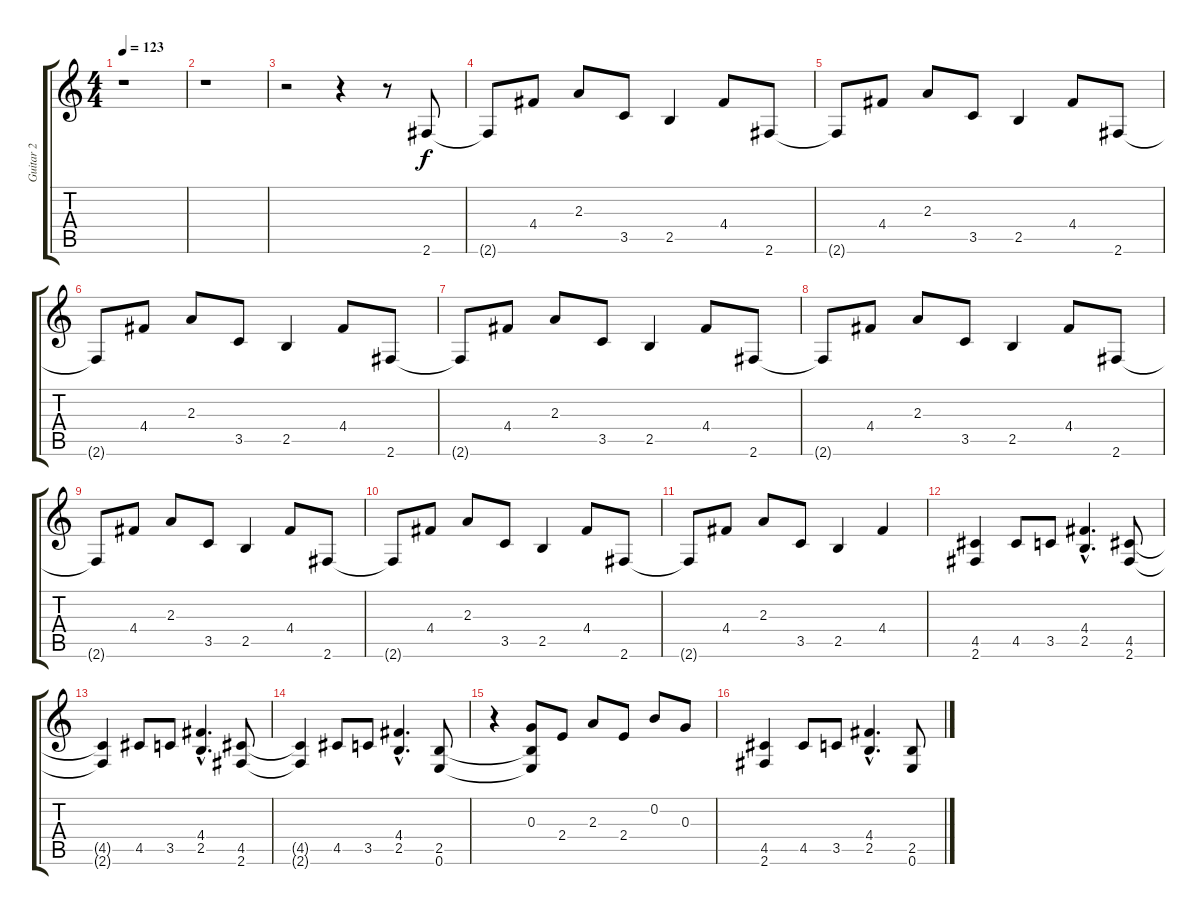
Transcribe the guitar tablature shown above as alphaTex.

\track ("Guitar 2" "Guitar 2") {instrument overdrivenguitar}
\staff {score tabs}
\tuning (E4 B3 G3 D3 A2 E2) {hide}
\ts (4 4)
\tempo 123
\clef g2
\ks c
r.1{dy f} |
r.1 |
r.2 r.4 r.8 2.6.8{instrument electricguitarclean} |
2.6{t}.8 4.4.8 2.3.8 3.5.8 2.5.4 4.4.8 2.6.8 |
2.6{t}.8 4.4.8 2.3.8 3.5.8 2.5.4 4.4.8 2.6.8 |
2.6{t}.8 4.4.8 2.3.8 3.5.8 2.5.4 4.4.8 2.6.8 |
2.6{t}.8 4.4.8 2.3.8 3.5.8 2.5.4 4.4.8 2.6.8 |
2.6{t}.8 4.4.8 2.3.8 3.5.8 2.5.4 4.4.8 2.6.8 |
2.6{t}.8 4.4.8 2.3.8 3.5.8 2.5.4 4.4.8 2.6.8 |
2.6{t}.8 4.4.8 2.3.8 3.5.8 2.5.4 4.4.8 2.6.8 |
2.6{t}.8 4.4.8 2.3.8 3.5.8 2.5.4 4.4.4 |
(4.5 2.6).4{instrument overdrivenguitar} 4.5.8 3.5.8 (4.4{hac} 2.5{hac}).4{d} (4.5 2.6).8 |
(4.5{t} 2.6{t}).4 4.5.8 3.5.8 (4.4{hac} 2.5{hac}).4{d} (4.5 2.6).8 |
(4.5{t} 2.6{t}).4 4.5.8 3.5.8 (4.4{hac} 2.5{hac}).4{d} (2.5 0.6).8 |
r.4 (0.3 2.5{t} 0.6{t}).8 2.4.8 2.3.8 2.4.8 0.2.8 0.3.8 |
(4.5 2.6).4 4.5.8 3.5.8 (4.4{hac} 2.5{hac}).4{d} (2.5 0.6).8
